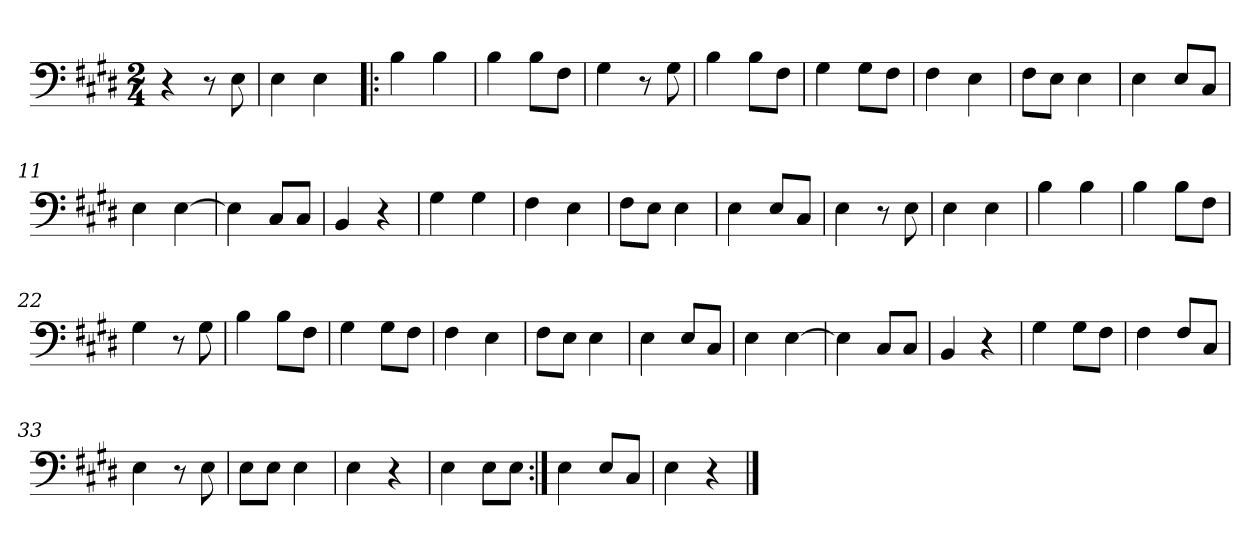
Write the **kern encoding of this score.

**kern
*part1
*staff1
*clefF4
*k[f#c#g#d#]
*M2/4
=1
4r
8r
8E\
=2
4E\
4E\
=3!|:
4B\
4B\
=4
4B\
8B\L
8F#\J
=5
4G#\
8r
8G#\
=6
4B\
8B\L
8F#\J
=7
4G#\
8G#\L
8F#\J
=8
4F#\
4E\
=9
8F#\L
8E\J
4E\
=10
4E\
8E/L
8C#/J
=11
4E\
[4E\
=12
4E\]
8C#/L
8C#/J
=13
4BB/
4r
=14
4G#\
4G#\
=15
4F#\
4E\
=16
8F#\L
8E\J
4E\
=17
4E\
8E/L
8C#/J
=18
4E\
8r
8E\
=19
4E\
4E\
=20
4B\
4B\
=21
4B\
8B\L
8F#\J
=22
4G#\
8r
8G#\
=23
4B\
8B\L
8F#\J
=24
4G#\
8G#\L
8F#\J
=25
4F#\
4E\
=26
8F#\L
8E\J
4E\
=27
4E\
8E/L
8C#/J
=28
4E\
[4E\
=29
4E\]
8C#/L
8C#/J
=30
4BB/
4r
=31
4G#\
8G#\L
8F#\J
=32
4F#\
8F#/L
8C#/J
=33
4E\
8r
8E\
=34
8E\L
8E\J
4E\
=35
4E\
4r
=36
4E\
8E\L
8E\J
=:|!
4E\
8E/L
8C#/J
=38
4E\
4r
==
*-
